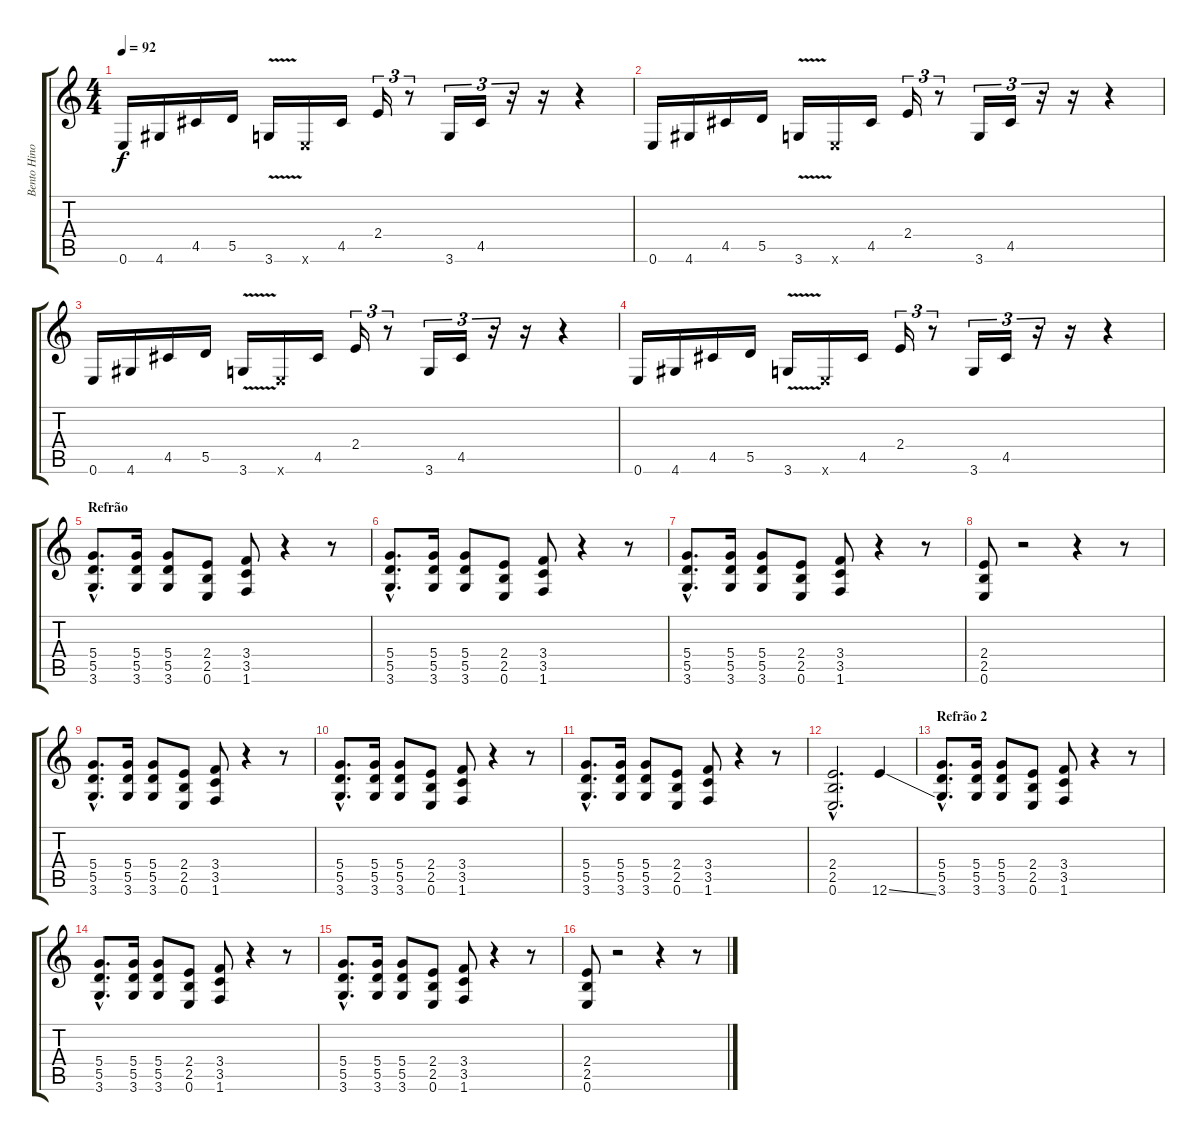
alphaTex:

\track ("Bento Hinoto" "Bento Hino") {instrument overdrivenguitar}
\staff {score tabs}
\tuning (E4 B3 G3 D3 A2 E2) {hide}
\ts (4 4)
\tempo 92
\clef g2
\ks c
0.6.16{dy f} 4.6.16 4.5.16 5.5.16 3.6{v}.16 0.6{x}.16 4.5.16 2.4.16{tu (3 2)} r.8{tu (3 2)} 3.6.16{tu (3 2)} 4.5.16{tu (3 2)} r.16{tu (3 2)} r.16 r.4 |
0.6.16 4.6.16 4.5.16 5.5.16 3.6{v}.16 0.6{x}.16 4.5.16 2.4.16{tu (3 2)} r.8{tu (3 2)} 3.6.16{tu (3 2)} 4.5.16{tu (3 2)} r.16{tu (3 2)} r.16 r.4 |
0.6.16 4.6.16 4.5.16 5.5.16 3.6{v}.16 0.6{x}.16 4.5.16 2.4.16{tu (3 2)} r.8{tu (3 2)} 3.6.16{tu (3 2)} 4.5.16{tu (3 2)} r.16{tu (3 2)} r.16 r.4 |
0.6.16 4.6.16 4.5.16 5.5.16 3.6{v}.16 0.6{x}.16 4.5.16 2.4.16{tu (3 2)} r.8{tu (3 2)} 3.6.16{tu (3 2)} 4.5.16{tu (3 2)} r.16{tu (3 2)} r.16 r.4 |
\section ("" "Refrão")
(5.4{hac} 5.5{hac} 3.6{hac}).8{d} (5.4 5.5 3.6).16 (5.4 5.5 3.6).8 (2.4 2.5 0.6).8 (3.4 3.5 1.6).8 r.4 r.8 |
(5.4{hac} 5.5{hac} 3.6{hac}).8{d} (5.4 5.5 3.6).16 (5.4 5.5 3.6).8 (2.4 2.5 0.6).8 (3.4 3.5 1.6).8 r.4 r.8 |
(5.4{hac} 5.5{hac} 3.6{hac}).8{d} (5.4 5.5 3.6).16 (5.4 5.5 3.6).8 (2.4 2.5 0.6).8 (3.4 3.5 1.6).8 r.4 r.8 |
(2.4 2.5 0.6).8 r.2 r.4 r.8 |
(5.4{hac} 5.5{hac} 3.6{hac}).8{d} (5.4 5.5 3.6).16 (5.4 5.5 3.6).8 (2.4 2.5 0.6).8 (3.4 3.5 1.6).8 r.4 r.8 |
(5.4{hac} 5.5{hac} 3.6{hac}).8{d} (5.4 5.5 3.6).16 (5.4 5.5 3.6).8 (2.4 2.5 0.6).8 (3.4 3.5 1.6).8 r.4 r.8 |
(5.4{hac} 5.5{hac} 3.6{hac}).8{d} (5.4 5.5 3.6).16 (5.4 5.5 3.6).8 (2.4 2.5 0.6).8 (3.4 3.5 1.6).8 r.4 r.8 |
(2.4{hac} 2.5{hac} 0.6{hac}).2{d} 12.6{ss}.4 |
\section ("" "Refrão 2")
(5.4{hac} 5.5{hac} 3.6{hac}).8{d} (5.4 5.5 3.6).16 (5.4 5.5 3.6).8 (2.4 2.5 0.6).8 (3.4 3.5 1.6).8 r.4 r.8 |
(5.4{hac} 5.5{hac} 3.6{hac}).8{d} (5.4 5.5 3.6).16 (5.4 5.5 3.6).8 (2.4 2.5 0.6).8 (3.4 3.5 1.6).8 r.4 r.8 |
(5.4{hac} 5.5{hac} 3.6{hac}).8{d} (5.4 5.5 3.6).16 (5.4 5.5 3.6).8 (2.4 2.5 0.6).8 (3.4 3.5 1.6).8 r.4 r.8 |
(2.4 2.5 0.6).8 r.2 r.4 r.8
